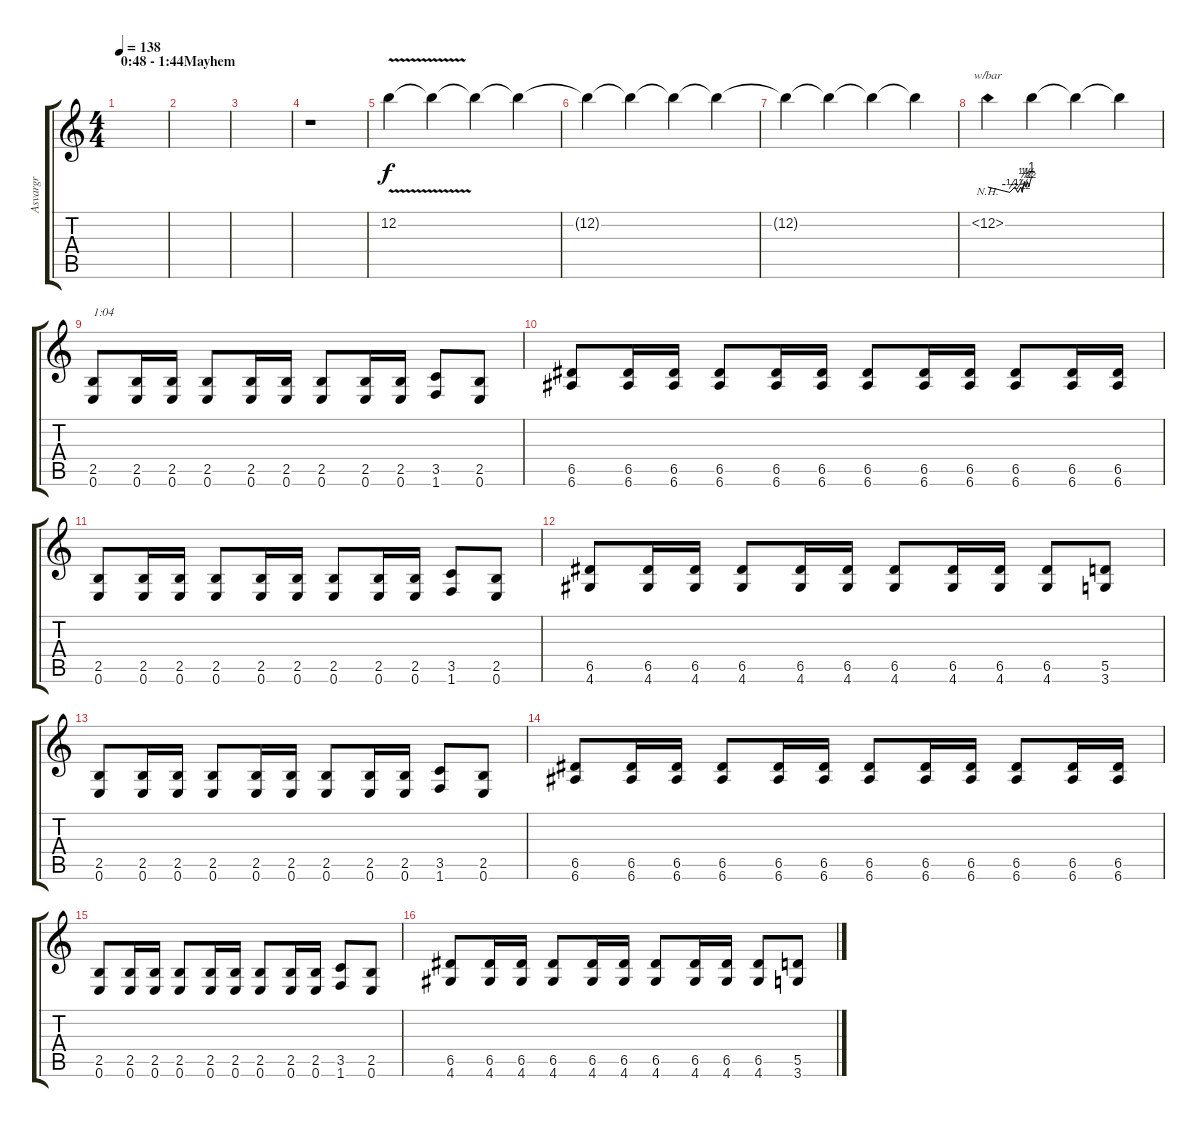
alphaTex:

\track ("Asvargr" "Asvargr") {instrument overdrivenguitar}
\staff {score tabs}
\tuning (E4 B3 G3 D3 A2 E2) {hide}
\ts (4 4)
\section ("" "0:48 - 1:44Mayhem")
\tempo 138
\clef g2
\ks c
|
|
|
r.1{volume 0} |
12.2{v}.4{volume 11} 12.2{t}.4 12.2{t}.4 12.2{t}.4 |
12.2{t}.4 12.2{t}.4 12.2{t}.4 12.2{t}.4 |
12.2{t}.4 12.2{t}.4 12.2{t}.4 12.2{t}.4 |
12.2{nh}.4{tbe (custom default 0 0 30 -2 37 0 41 -2 45 0 47 -2 50 2 52 0 54 2 56 0 58 2 60 4)} 12.2{t}.4 12.2{t}.4 12.2{t}.4 |
(2.5 0.6).8{txt "1:04" volume 13} (2.5 0.6).16 (2.5 0.6).16 (2.5 0.6).8 (2.5 0.6).16 (2.5 0.6).16 (2.5 0.6).8 (2.5 0.6).16 (2.5 0.6).16 (3.5 1.6).8 (2.5 0.6).8 |
(6.5 6.6).8 (6.5 6.6).16 (6.5 6.6).16 (6.5 6.6).8 (6.5 6.6).16 (6.5 6.6).16 (6.5 6.6).8 (6.5 6.6).16 (6.5 6.6).16 (6.5 6.6).8 (6.5 6.6).16 (6.5 6.6).16 |
(2.5 0.6).8 (2.5 0.6).16 (2.5 0.6).16 (2.5 0.6).8 (2.5 0.6).16 (2.5 0.6).16 (2.5 0.6).8 (2.5 0.6).16 (2.5 0.6).16 (3.5 1.6).8 (2.5 0.6).8 |
(6.5 4.6).8 (6.5 4.6).16 (6.5 4.6).16 (6.5 4.6).8 (6.5 4.6).16 (6.5 4.6).16 (6.5 4.6).8 (6.5 4.6).16 (6.5 4.6).16 (6.5 4.6).8 (5.5 3.6).8 |
(2.5 0.6).8 (2.5 0.6).16 (2.5 0.6).16 (2.5 0.6).8 (2.5 0.6).16 (2.5 0.6).16 (2.5 0.6).8 (2.5 0.6).16 (2.5 0.6).16 (3.5 1.6).8 (2.5 0.6).8 |
(6.5 6.6).8 (6.5 6.6).16 (6.5 6.6).16 (6.5 6.6).8 (6.5 6.6).16 (6.5 6.6).16 (6.5 6.6).8 (6.5 6.6).16 (6.5 6.6).16 (6.5 6.6).8 (6.5 6.6).16 (6.5 6.6).16 |
(2.5 0.6).8 (2.5 0.6).16 (2.5 0.6).16 (2.5 0.6).8 (2.5 0.6).16 (2.5 0.6).16 (2.5 0.6).8 (2.5 0.6).16 (2.5 0.6).16 (3.5 1.6).8 (2.5 0.6).8 |
(6.5 4.6).8 (6.5 4.6).16 (6.5 4.6).16 (6.5 4.6).8 (6.5 4.6).16 (6.5 4.6).16 (6.5 4.6).8 (6.5 4.6).16 (6.5 4.6).16 (6.5 4.6).8 (5.5 3.6).8
